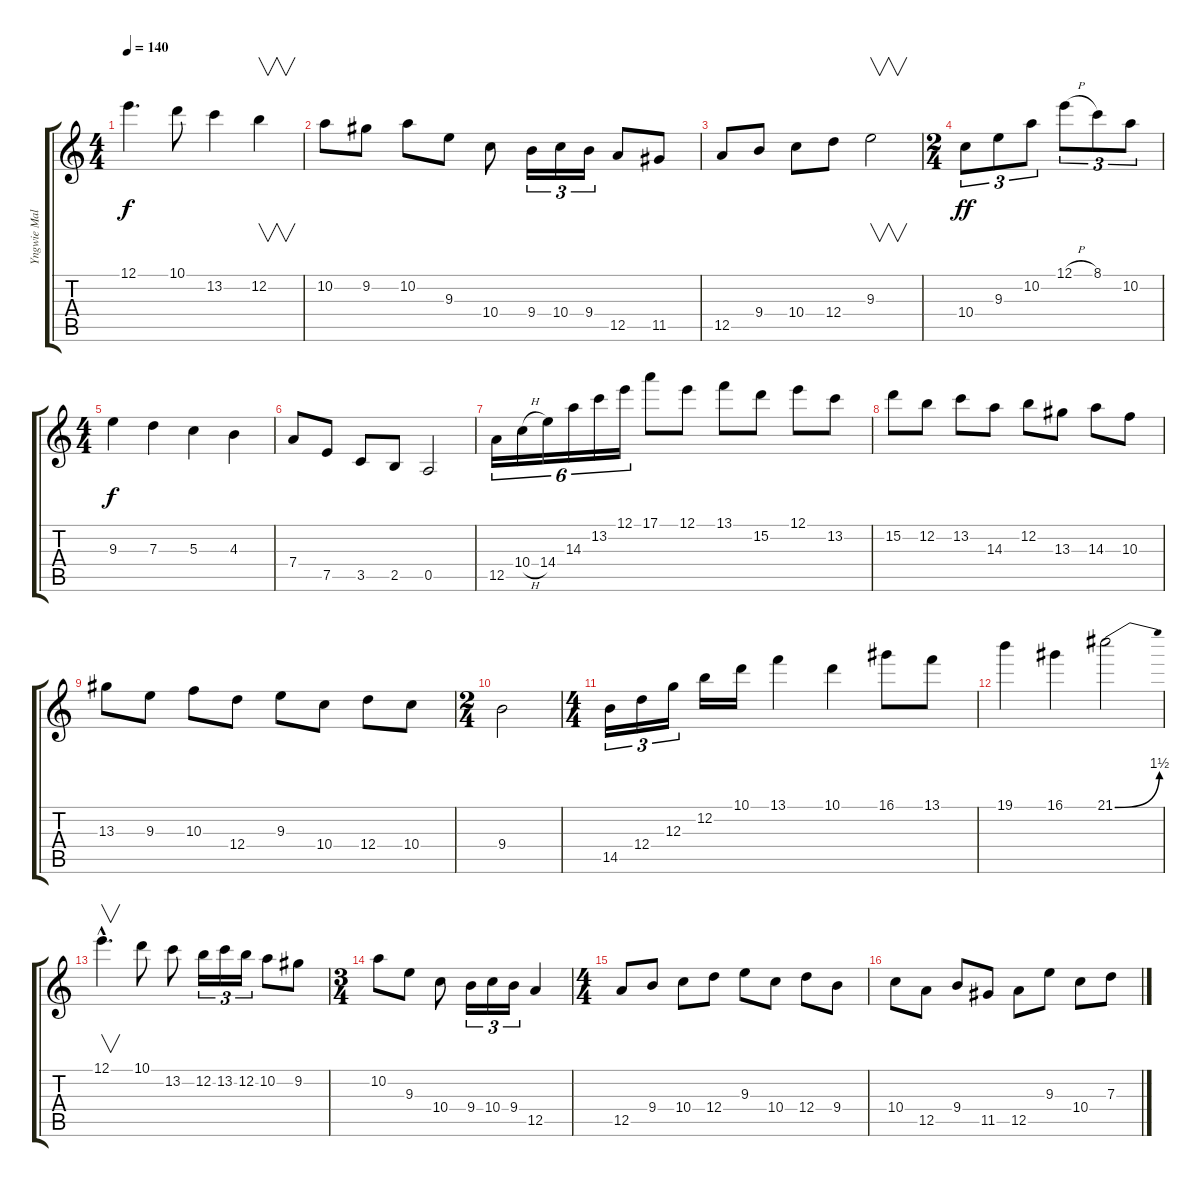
\track ("Yngwie Malmsteen" "Yngwie Mal") {instrument distortionguitar}
\staff {score tabs}
\tuning (E4 B3 G3 D3 A2 E2) {hide}
\ts (4 4)
\tempo 140
\clef g2
\ks c
12.1.4{d dy f} 10.1.8 13.2.4 12.2.4{v} |
10.2.8 9.2.8 10.2.8 9.3.8 10.4.8 9.4.16{tu (3 2)} 10.4.16{tu (3 2)} 9.4.16{tu (3 2)} 12.5.8 11.5.8 |
12.5.8 9.4.8 10.4.8 12.4.8 9.3.2{v} |
\ts (2 4)
10.4.8{tu (3 2) dy ff} 9.3.8{tu (3 2)} 10.2.8{tu (3 2)} 12.1{h}.8{tu (3 2)} 8.1.8{tu (3 2)} 10.2.8{tu (3 2)} |
\ts (4 4)
9.3.4{dy f} 7.3.4 5.3.4 4.3.4 |
7.4.8 7.5.8 3.5.8 2.5.8 0.5.2 |
12.5.16{tu (6 4)} 10.4{h}.16{tu (6 4)} 14.4.16{tu (6 4)} 14.3.16{tu (6 4)} 13.2.16{tu (6 4)} 12.1.16{tu (6 4)} 17.1.8 12.1.8 13.1.8 15.2.8 12.1.8 13.2.8 |
15.2.8 12.2.8 13.2.8 14.3.8 12.2.8 13.3.8 14.3.8 10.3.8 |
13.3.8 9.3.8 10.3.8 12.4.8 9.3.8 10.4.8 12.4.8 10.4.8 |
\ts (2 4)
9.4.2 |
\ts (4 4)
14.5.16{tu (3 2)} 12.4.16{tu (3 2)} 12.3.16{tu (3 2)} 12.2.16 10.1.16 13.1.4 10.1.4 16.1.8 13.1.8 |
19.1.4 16.1.4 21.1{be (bend 0 0 60 6)}.2 |
12.1{hac}.4{v d} 10.1.8 13.2.8 12.2.16{tu (3 2)} 13.2.16{tu (3 2)} 12.2.16{tu (3 2)} 10.2.8 9.2.8 |
\ts (3 4)
10.2.8 9.3.8 10.4.8 9.4.16{tu (3 2)} 10.4.16{tu (3 2)} 9.4.16{tu (3 2)} 12.5.4 |
\ts (4 4)
12.5.8 9.4.8 10.4.8 12.4.8 9.3.8 10.4.8 12.4.8 9.4.8 |
10.4.8 12.5.8 9.4.8 11.5.8 12.5.8 9.3.8 10.4.8 7.3.8
